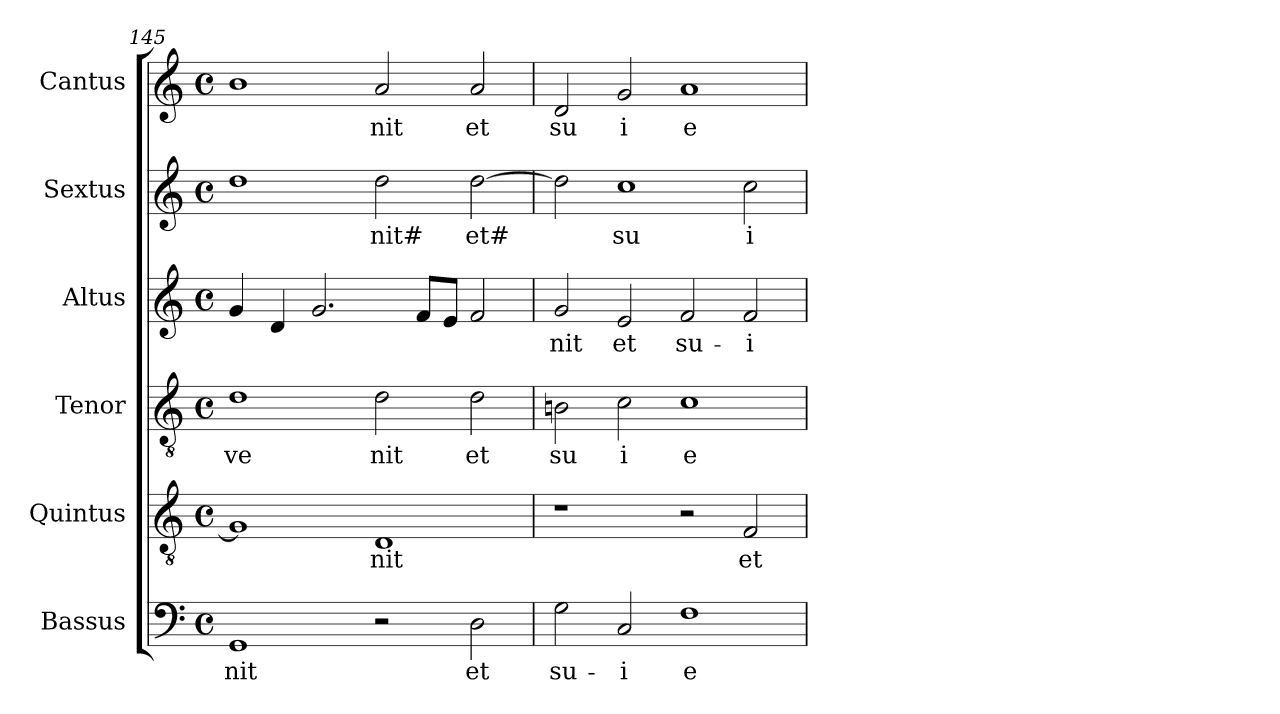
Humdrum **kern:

**kern	**text	**kern	**text	**kern	**text	**kern	**text	**kern	**text	**kern	**text
*part6	*part6	*part5	*part5	*part4	*part4	*part3	*part3	*part2	*part2	*part1	*part1
*staff6	*staff6	*staff5	*staff5	*staff4	*staff4	*staff3	*staff3	*staff2	*staff2	*staff1	*staff1
*I"Bassus	*	*I"Quintus	*	*I"Tenor	*	*I"Altus	*	*I"Sextus	*	*I"Cantus	*
*I'Bassus	*	*I'Quintus	*	*I'Tenor	*	*I'Altus	*	*I'Sextus	*	*I'Cantus	*
*clefF4	*	*clefGv2	*	*clefGv2	*	*clefG2	*	*clefG2	*	*clefG2	*
*k[]	*	*k[]	*	*k[]	*	*k[]	*	*k[]	*	*k[]	*
*C:	*	*C:	*	*C:	*	*C:	*	*C:	*	*C:	*
*M4/4	*	*M4/4	*	*M4/4	*	*M4/4	*	*M4/4	*	*M4/4	*
*met(c)	*	*met(c)	*	*met(c)	*	*met(c)	*	*met(c)	*	*met(c)	*
=145	=145	=145	=145	=145	=145	=145	=145	=145	=145	=145	=145
!	!LO:LY:b:cj	!	!	!	!LO:LY:b:cj	!	!	!	!	!	!
1GG	-nit	1G]	.	1d	ve	4g/	.	1dd	.	1b	.
.	.	.	.	.	.	4d/	.	.	.	.	.
.	.	.	.	.	.	2.g/	.	.	.	.	.
!	!	!	!LO:LY:b:cj	!	!LO:LY:b:cj	!	!	!	!LO:LY:b:cj	!	!LO:LY:b:cj
2r	.	1D	nit	2d\	nit	.	.	2dd\	nit#	2a/	nit
.	.	.	.	.	.	8f/L	.	.	.	.	.
.	.	.	.	.	.	8e/J	.	.	.	.	.
!	!LO:LY:b:cj	!	!	!	!LO:LY:b:cj	!	!	!	!LO:LY:b:cj	!	!LO:LY:b:cj
2D\	et	.	.	2d\	et	2f/	.	[>2dd\	et#	2a/	et
=146	=146	=146	=146	=146	=146	=146	=146	=146	=146	=146	=146
!	!LO:LY:b:cj	!	!	!	!LO:LY:b:cj	!	!LO:LY:b:cj	!	!	!	!LO:LY:b:cj
2G\	su-	1r	.	2Bn\	su	2g/	-nit	2dd\]	.	2d/	su
!	!LO:LY:b:cj	!	!	!	!LO:LY:b:cj	!	!LO:LY:b:cj	!	!LO:LY:b:cj	!	!LO:LY:b:cj
2C/	-i	.	.	2c\	i	2e/	et	1cc	su	2g/	i
!	!LO:LY:b:cj	!	!	!	!LO:LY:b:cj	!	!LO:LY:b:cj	!	!	!	!LO:LY:b:cj
1F	e-	2r	.	1c	e	2f/	su-	.	.	1a	e
!	!	!	!LO:LY:b:cj	!	!	!	!LO:LY:b:cj	!	!LO:LY:b:cj	!	!
.	.	2F/	et	.	.	2f/	-i	2cc\	i	.	.
=	=	=	=	=	=	=	=	=	=	=	=
*-	*-	*-	*-	*-	*-	*-	*-	*-	*-	*-	*-
